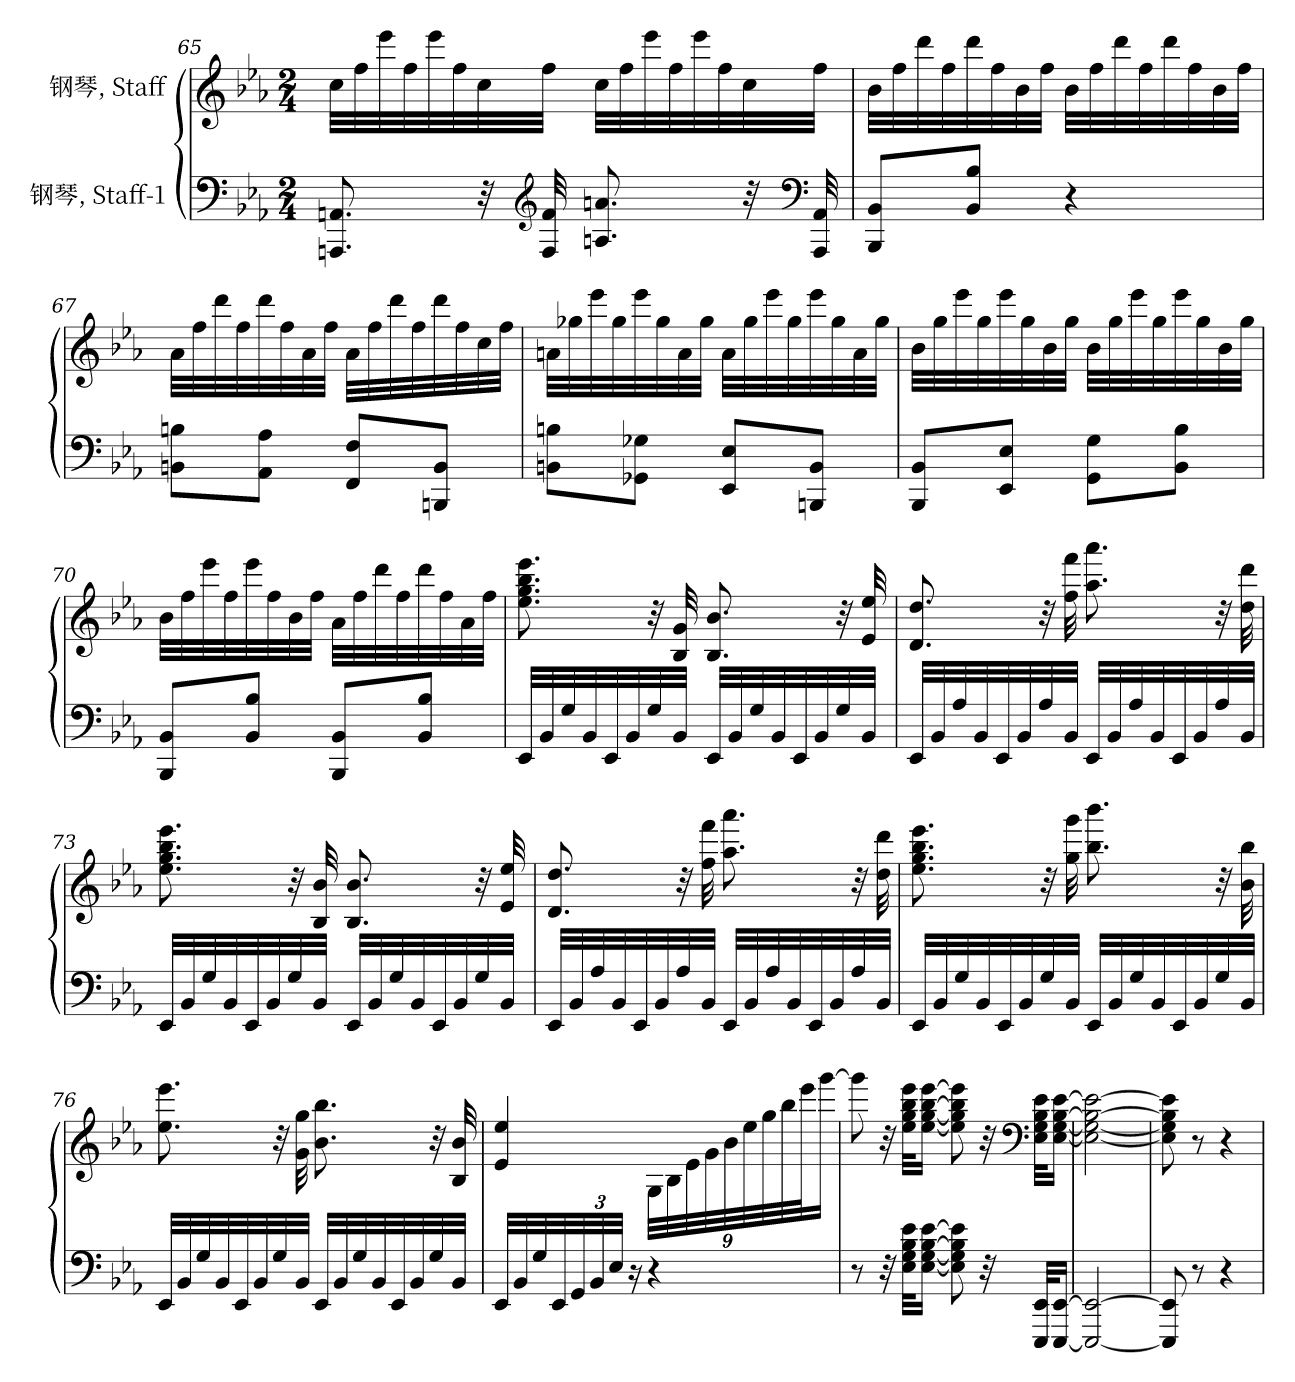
**kern	**kern
*part2	*part1
*staff2	*staff1
*I"钢琴, Staff-1	*I"钢琴, Staff
!!LO:LB:g=z
*clefF4	*clefG2
*k[b-e-a-]	*k[b-e-a-]
*M2/4	*M2/4
=65	=65
8.AAAn/ 8.AAn/	32cc\LLL
.	32ff\
.	32eee-\
.	32ff\
.	32eee-\
.	32ff\
32r	32cc\
*clefG2	*
32F/ 32f/	32ff\JJJ
8.An/ 8.an/	32cc\LLL
.	32ff\
.	32eee-\
.	32ff\
.	32eee-\
.	32ff\
32r	32cc\
*clefF4	*
32AAA/ 32AA/	32ff\JJJ
=66	=66
8BBB-/ 8BB-/L	32b-\LLL
.	32ff\
.	32ddd\
.	32ff\
8BB-/ 8B-/J	32ddd\
.	32ff\
.	32b-\
.	32ff\JJJ
4r	32b-\LLL
.	32ff\
.	32ddd\
.	32ff\
.	32ddd\
.	32ff\
.	32b-\
.	32ff\JJJ
!!LO:LB:g=z
=67	=67
8BBn\ 8Bn\L	32a-\LLL
.	32ff\
.	32ddd\
.	32ff\
8AA-\ 8A-\J	32ddd\
.	32ff\
.	32a-\
.	32ff\JJJ
8FF/ 8F/L	32a-\LLL
.	32ff\
.	32ddd\
.	32ff\
8BBBn/ 8BB/J	32ddd\
.	32ff\
.	32cc\
.	32ff\JJJ
=68	=68
8BBn\ 8Bn\L	32an\LLL
.	32gg-X\
.	32eee-\
.	32gg-\
8GG-X\ 8G-X\J	32eee-\
.	32gg-\
.	32a\
.	32gg-\JJJ
8EE-/ 8E-/L	32a\LLL
.	32gg-\
.	32eee-\
.	32gg-\
8BBBn/ 8BB/J	32eee-\
.	32gg-\
.	32a\
.	32gg-\JJJ
!!LO:LB:g=z
=69	=69
8BBB-/ 8BB-/L	32b-\LLL
.	32gg\
.	32eee-\
.	32gg\
8EE-/ 8E-/J	32eee-\
.	32gg\
.	32b-\
.	32gg\JJJ
8GG\ 8G\L	32b-\LLL
.	32gg\
.	32eee-\
.	32gg\
8BB-\ 8B-\J	32eee-\
.	32gg\
.	32b-\
.	32gg\JJJ
=70	=70
8BBB-/ 8BB-/L	32b-\LLL
.	32ff\
.	32eee-\
.	32ff\
8BB-/ 8B-/J	32eee-\
.	32ff\
.	32b-\
.	32ff\JJJ
8BBB-/ 8BB-/L	32a-\LLL
.	32ff\
.	32ddd\
.	32ff\
8BB-/ 8B-/J	32ddd\
.	32ff\
.	32a-\
.	32ff\JJJ
!!LO:LB:g=z
=71	=71
32EE-/LLL	8.ee-\ 8.gg\ 8.bb-\ 8.eee-\
32BB-/	.
32G/	.
32BB-/	.
32EE-/	.
32BB-/	.
32G/	32r
32BB-/JJJ	32B-/ 32g/
32EE-/LLL	8.B-/ 8.b-/
32BB-/	.
32G/	.
32BB-/	.
32EE-/	.
32BB-/	.
32G/	32r
32BB-/JJJ	32e-/ 32ee-/
=72	=72
32EE-/LLL	8.d/ 8.dd/
32BB-/	.
32A-/	.
32BB-/	.
32EE-/	.
32BB-/	.
32A-/	32r
32BB-/JJJ	32ff\ 32fff\
32EE-/LLL	8.aa-\ 8.aaa-\
32BB-/	.
32A-/	.
32BB-/	.
32EE-/	.
32BB-/	.
32A-/	32r
32BB-/JJJ	32dd\ 32ddd\
!!LO:PB:g=z
=73	=73
32EE-/LLL	8.ee-\ 8.gg\ 8.bb-\ 8.eee-\
32BB-/	.
32G/	.
32BB-/	.
32EE-/	.
32BB-/	.
32G/	32r
32BB-/JJJ	32B-/ 32b-/
32EE-/LLL	8.B-/ 8.b-/
32BB-/	.
32G/	.
32BB-/	.
32EE-/	.
32BB-/	.
32G/	32r
32BB-/JJJ	32e-/ 32ee-/
=74	=74
32EE-/LLL	8.d/ 8.dd/
32BB-/	.
32A-/	.
32BB-/	.
32EE-/	.
32BB-/	.
32A-/	32r
32BB-/JJJ	32ff\ 32fff\
32EE-/LLL	8.aa-\ 8.aaa-\
32BB-/	.
32A-/	.
32BB-/	.
32EE-/	.
32BB-/	.
32A-/	32r
32BB-/JJJ	32dd\ 32ddd\
!!LO:LB:g=z
=75	=75
32EE-/LLL	8.ee-\ 8.gg\ 8.bb-\ 8.eee-\
32BB-/	.
32G/	.
32BB-/	.
32EE-/	.
32BB-/	.
32G/	32r
32BB-/JJJ	32gg\ 32ggg\
32EE-/LLL	8.bb-\ 8.bbb-\
32BB-/	.
32G/	.
32BB-/	.
32EE-/	.
32BB-/	.
32G/	32r
32BB-/JJJ	32b-\ 32bb-\
=76	=76
32EE-/LLL	8.ee-\ 8.eee-\
32BB-/	.
32G/	.
32BB-/	.
32EE-/	.
32BB-/	.
32G/	32r
32BB-/JJJ	32g\ 32gg\
32EE-/LLL	8.b-\ 8.bb-\
32BB-/	.
32G/	.
32BB-/	.
32EE-/	.
32BB-/	.
32G/	32r
32BB-/JJJ	32B-/ 32b-/
!!LO:LB:g=z
=77	=77
32EE-/LLL	4e-/ 4ee-/
32BB-/	.
32G/	.
32EE-/	.
*Xbrackettup	*
48GG/	.
48BB-/	.
48E-/JJJ	.
16r	.
*	*Xbrackettup
4r	48G\LLL
.	48B-\
.	48e-\
.	48g\
.	48b-\
.	48ee-\
.	48gg\
.	48bb-\
.	48eee-\J
.	[16ggg\JJ
=78	=78
8r	8ggg\]
32r	32r
32E-\ 32G\ 32B-\ 32e-\KLL	32ee-\ 32gg\ 32bb-\ 32eee-\KLL
[16E-\ [16G\ [16B-\ [16e-\JJ	[16ee-\ [16gg\ [16bb-\ [16eee-\JJ
8E-\] 8G\] 8B-\] 8e-\]	8ee-\] 8gg\] 8bb-\] 8eee-\]
32r	32r
*	*clefF4
32EEE-/ 32EE-/KLL	32E-\ 32G\ 32B-\ 32e-\KLL
[16EEE-/ [16EE-/JJ	[16E-\ [16G\ [16B-\ [16e-\JJ
=79	=79
2EEE-/_ 2EE-/_	2E-\_ 2G\_ 2B-\_ 2e-\_
=80	=80
8EEE-/] 8EE-/]	8E-\] 8G\] 8B-\] 8e-\]
8r	8r
4r	4r
=	=
*-	*-
